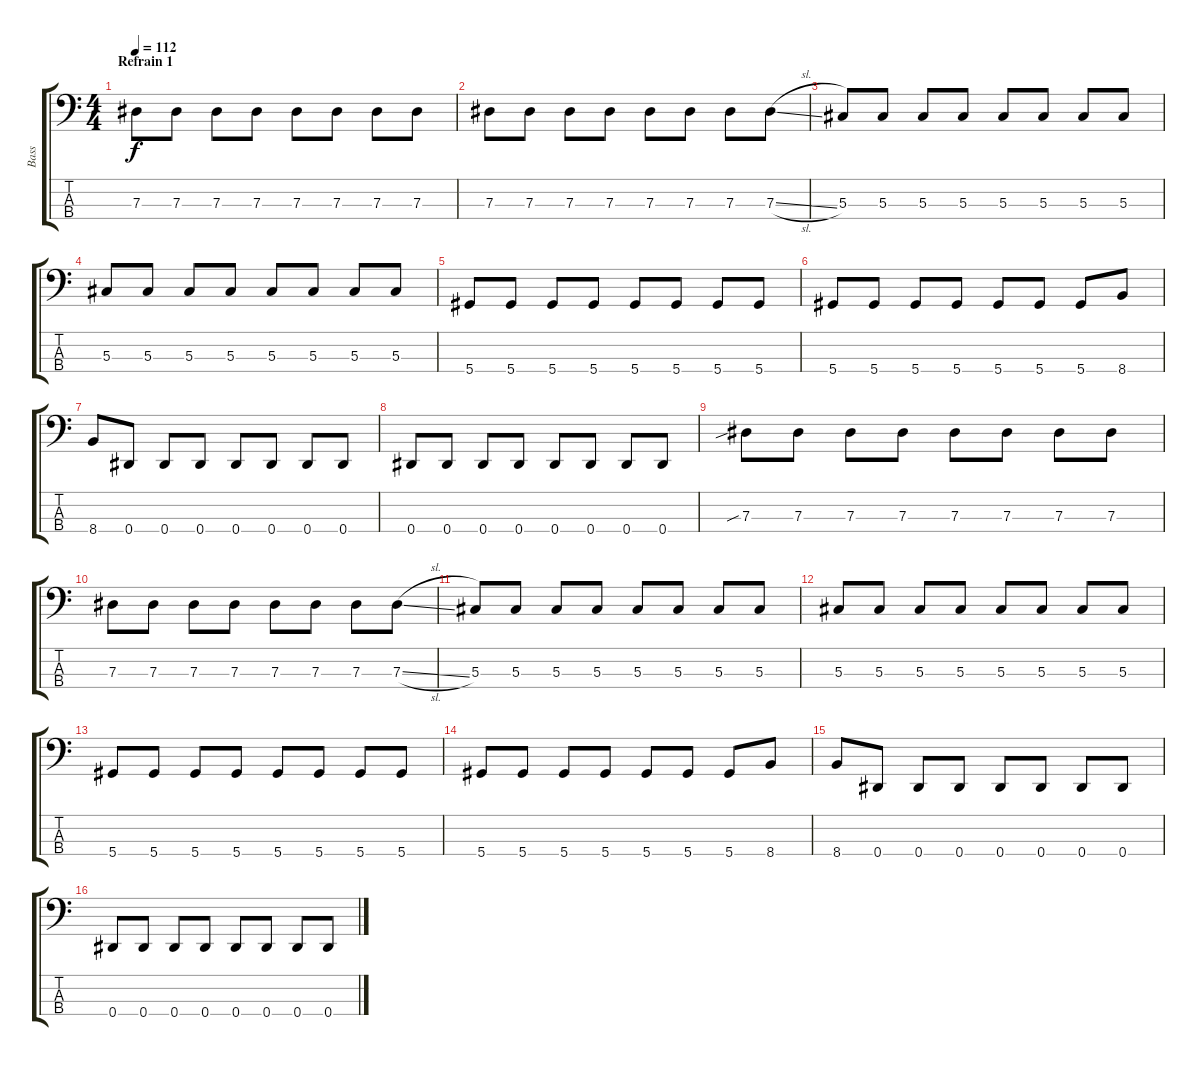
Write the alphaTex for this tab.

\track ("Bass" "Bass") {instrument electricbasspick}
\staff {score tabs}
\tuning (Gb2 Db2 Ab1 Eb1) {hide}
\ts (4 4)
\section ("" "Refrain 1")
\tempo 112
\clef f4
\ks c
7.3.8{dy f instrument electricbasspick} 7.3.8 7.3.8 7.3.8 7.3.8 7.3.8 7.3.8 7.3.8 |
7.3.8 7.3.8 7.3.8 7.3.8 7.3.8 7.3.8 7.3.8 7.3{sl}.8 |
5.3.8 5.3.8 5.3.8 5.3.8 5.3.8 5.3.8 5.3.8 5.3.8 |
5.3.8 5.3.8 5.3.8 5.3.8 5.3.8 5.3.8 5.3.8 5.3.8 |
5.4.8 5.4.8 5.4.8 5.4.8 5.4.8 5.4.8 5.4.8 5.4.8 |
5.4.8 5.4.8 5.4.8 5.4.8 5.4.8 5.4.8 5.4.8 8.4.8 |
8.4.8 0.4.8 0.4.8 0.4.8 0.4.8 0.4.8 0.4.8 0.4.8 |
0.4.8 0.4.8 0.4.8 0.4.8 0.4.8 0.4.8 0.4.8 0.4.8 |
7.3{sib}.8 7.3.8 7.3.8 7.3.8 7.3.8 7.3.8 7.3.8 7.3.8 |
7.3.8 7.3.8 7.3.8 7.3.8 7.3.8 7.3.8 7.3.8 7.3{sl}.8 |
5.3.8 5.3.8 5.3.8 5.3.8 5.3.8 5.3.8 5.3.8 5.3.8 |
5.3.8 5.3.8 5.3.8 5.3.8 5.3.8 5.3.8 5.3.8 5.3.8 |
5.4.8 5.4.8 5.4.8 5.4.8 5.4.8 5.4.8 5.4.8 5.4.8 |
5.4.8 5.4.8 5.4.8 5.4.8 5.4.8 5.4.8 5.4.8 8.4.8 |
8.4.8 0.4.8 0.4.8 0.4.8 0.4.8 0.4.8 0.4.8 0.4.8 |
0.4.8 0.4.8 0.4.8 0.4.8 0.4.8 0.4.8 0.4.8 0.4.8
